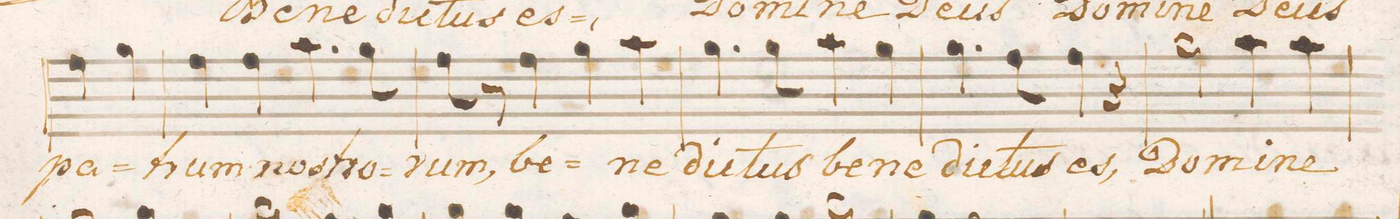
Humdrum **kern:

**kern	**text	**dynam
*I"Alto.	*	*
*clefC3	*	*
*k[b-e-a-d-]	*	*
*met(C.)	*	*
*M4/4	*	*
4g\	pa-	.
4a-\	.	.
=7	=7	=7
4g\	-trum	.
4g\	no-	.
4.b-\	-stro-	.
8a-\	.	.
=8	=8	=8
8g\	-rum,	.
8r	.	.
4g\	be-	.
4a-\	.	.
4b-\	-ne-	.
=9	=9	=9
4.a-\	-dic-	.
8a-\	-tus	.
4b-\	be-	.
4a-\	-ne-	.
=10	=10	=10
4.a-\	-dic-	.
8g\	-tus	.
4g\	es,	.
4r	.	.
=11	=11	=11
2a-\	Do-	.
4b-\	-mi-	.
4b-\	-ne	.
=12	=12	=12
*-	*-	*-
